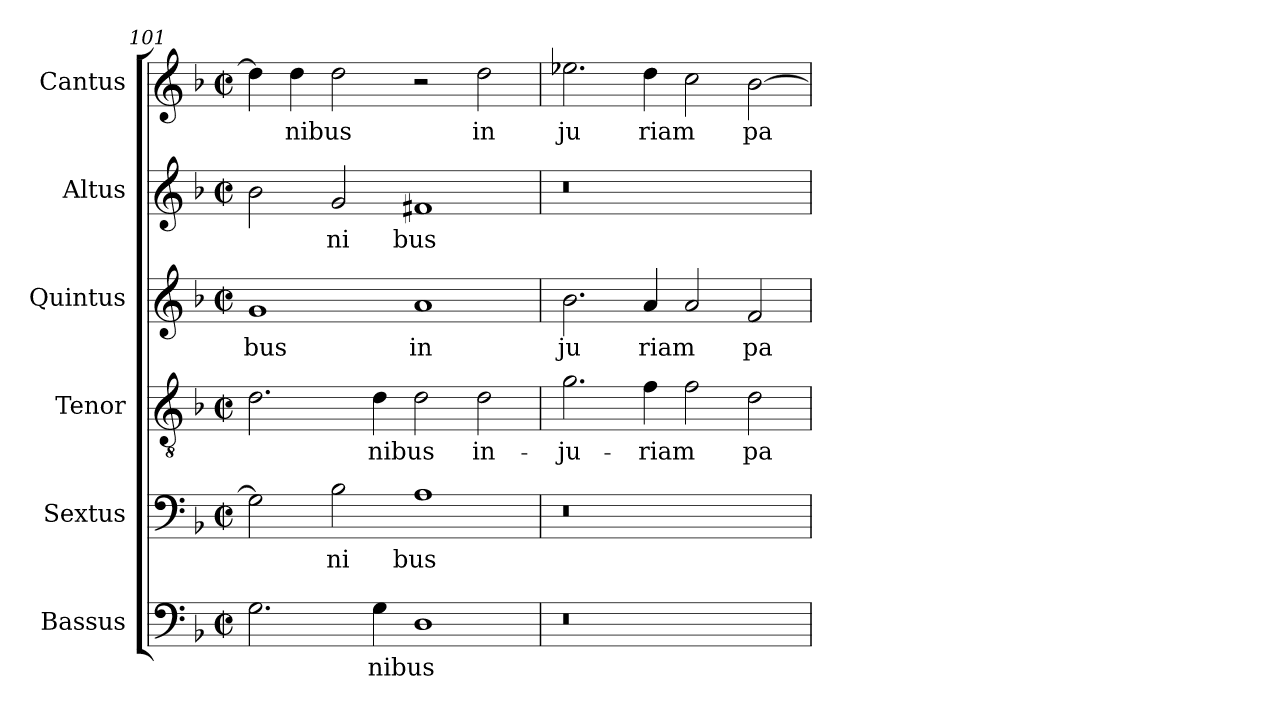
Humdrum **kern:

**kern	**text	**kern	**text	**kern	**text	**kern	**text	**kern	**text	**kern	**text
*part6	*part6	*part5	*part5	*part4	*part4	*part3	*part3	*part2	*part2	*part1	*part1
*staff6	*staff6	*staff5	*staff5	*staff4	*staff4	*staff3	*staff3	*staff2	*staff2	*staff1	*staff1
*I"Bassus	*	*I"Sextus	*	*I"Tenor	*	*I"Quintus	*	*I"Altus	*	*I"Cantus	*
*I'Bassus	*	*I'Sextus	*	*I'Tenor	*	*I'Quintus	*	*I'Altus	*	*I'Cantus	*
!!LO:LB:g=z
*clefF4	*	*clefF4	*	*clefGv2	*	*clefG2	*	*clefG2	*	*clefG2	*
*k[b-]	*	*k[b-]	*	*k[b-]	*	*k[b-]	*	*k[b-]	*	*k[b-]	*
*F:	*	*F:	*	*F:	*	*F:	*	*F:	*	*F:	*
*M2/2	*	*M2/2	*	*M2/2	*	*M2/2	*	*M2/2	*	*M2/2	*
*met(c|)	*	*met(c|)	*	*met(c|)	*	*met(c|)	*	*met(c|)	*	*met(c|)	*
=101	=101	=101	=101	=101	=101	=101	=101	=101	=101	=101	=101
!	!LO:LY:b:cj	!	!LO:LY:b:cj	!	!LO:LY:b:cj	!	!LO:LY:b:cj	!	!LO:LY:b:cj	!	!LO:LY:b:cj
2.G\	.	2G\]	.	2.d\	.	1g	-bus	2b-\	.	4dd\]	--
!	!	!	!	!	!	!	!	!	!	!	!LO:LY:b:cj
.	.	.	.	.	.	.	.	.	.	4dd\	-nibus
!	!	!	!LO:LY:b:cj	!	!	!	!	!	!LO:LY:b:cj	!	!LO:LY:b:cj
.	.	2B-\	ni	.	.	.	.	2g/	ni	2dd\	.
!	!LO:LY:b:cj	!	!	!	!LO:LY:b:cj	!	!	!	!	!	!
4G\	nibus	.	.	4d\	nibus	.	.	.	.	.	.
!	!LO:LY:b:cj	!	!LO:LY:b:cj	!	!LO:LY:b:cj	!	!LO:LY:b:cj	!	!LO:LY:b:cj	!	!
1D	.	1A	bus	2d\	.	1a	in	1f#X	bus	2r	.
!	!	!	!	!	!LO:LY:b:cj	!	!	!	!	!	!LO:LY:b:cj
.	.	.	.	2d\	in-	.	.	.	.	2dd\	in
=102	=102	=102	=102	=102	=102	=102	=102	=102	=102	=102	=102
!	!	!	!	!	!LO:LY:b:cj	!	!LO:LY:b:cj	!	!	!	!LO:LY:b:cj
0r	.	0r	.	2.g\	-ju-	2.b-\	ju	0r	.	2.ee-X\	ju
!	!	!	!	!	!LO:LY:b:cj	!	!LO:LY:b:cj	!	!	!	!LO:LY:b:cj
.	.	.	.	4f\	-riam	4a/	riam	.	.	4dd\	riam
!	!	!	!	!	!LO:LY:b:cj	!	!LO:LY:b:cj	!	!	!	!LO:LY:b:cj
.	.	.	.	2f\	.	2a/	.	.	.	2cc\	.
!	!	!	!	!	!LO:LY:b:cj	!	!LO:LY:b:cj	!	!	!	!LO:LY:b:cj
.	.	.	.	2d\	pa-	2f/	pa	.	.	[>2b-\	pa
=	=	=	=	=	=	=	=	=	=	=	=
*-	*-	*-	*-	*-	*-	*-	*-	*-	*-	*-	*-
